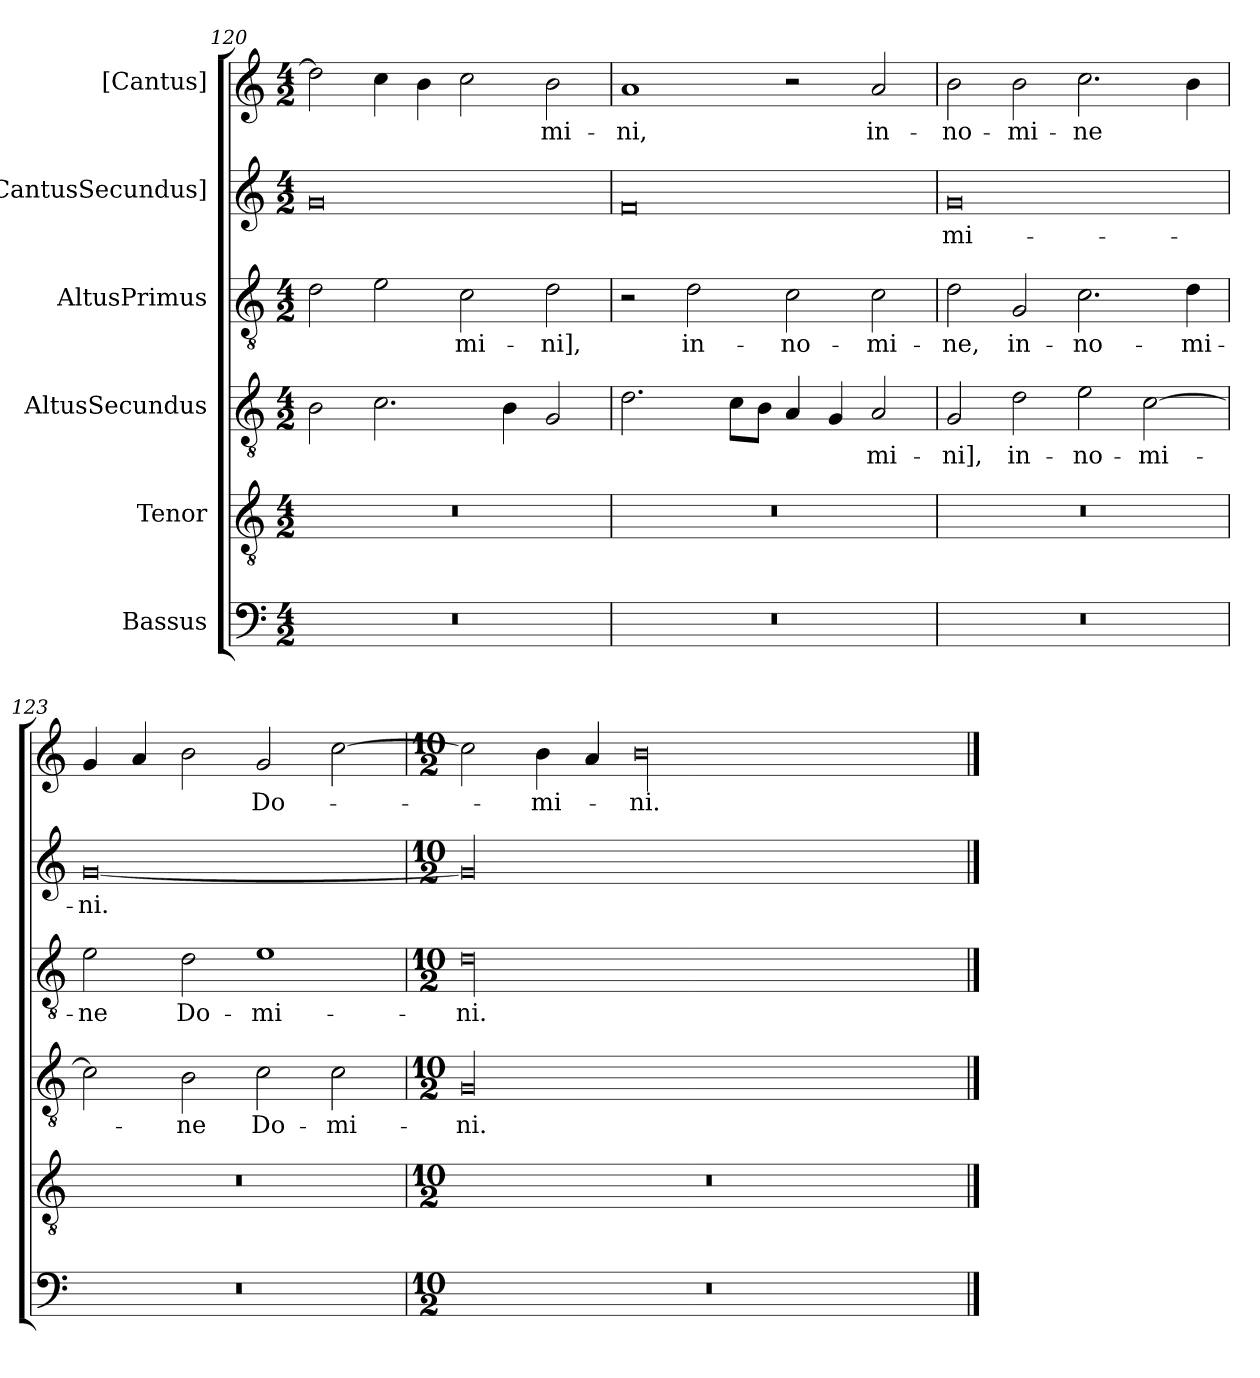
**kern	**kern	**kern	**text	**kern	**text	**kern	**text	**kern	**text
*part6	*part5	*part4	*part4	*part3	*part3	*part2	*part2	*part1	*part1
*staff6	*staff5	*staff4	*staff4	*staff3	*staff3	*staff2	*staff2	*staff1	*staff1
*I"Bassus	*I"Tenor	*I"AltusSecundus	*	*I"AltusPrimus	*	*I"[CantusSecundus]	*	*I"[Cantus]	*
*clefF4	*clefGv2	*clefGv2	*	*clefGv2	*	*clefG2	*	*clefG2	*
*k[]	*k[]	*k[]	*	*k[]	*	*k[]	*	*k[]	*
*M4/2	*M4/2	*M4/2	*	*M4/2	*	*M4/2	*	*M4/2	*
=120	=120	=120	=120	=120	=120	=120	=120	=120	=120
0r	0r	2B\	.	2d\	.	0g/	.	2dd\]	.
.	.	2.c\	.	2e\	.	.	.	4cc\	.
.	.	.	.	.	.	.	.	4b\	.
.	.	.	.	2c\	-mi-	.	.	2cc\	.
.	.	4B\	.	.	.	.	.	.	.
.	.	2G/	.	2d\	-ni],	.	.	2b\	-mi-
=121	=121	=121	=121	=121	=121	=121	=121	=121	=121
0r	0r	2.d\	.	2r	.	0f/	.	1a/	-ni,
.	.	.	.	2d\	in-	.	.	.	.
.	.	8c\L	.	.	.	.	.	.	.
.	.	8B\J	.	.	.	.	.	.	.
.	.	4A/	.	2c\	no-	.	.	2r	.
.	.	4G/	.	.	.	.	.	.	.
.	.	2A/	-mi-	2c\	-mi-	.	.	2a/	in-
=122	=122	=122	=122	=122	=122	=122	=122	=122	=122
0r	0r	2G/	-ni],	2d\	-ne,	0g/	-mi-	2b\	no-
.	.	2d\	in-	2G/	in-	.	.	2b\	-mi-
.	.	2e\	no-	2.c\	no-	.	.	2.cc\	-ne
.	.	[2c\	-mi-	.	.	.	.	.	.
.	.	.	.	4d\	-mi-	.	.	4b\	.
=123	=123	=123	=123	=123	=123	=123	=123	=123	=123
0r	0r	2c\]	.	2e\	-ne	[0g/	-ni.	4g/	.
.	.	.	.	.	.	.	.	4a/	.
.	.	2B\	-ne	2d\	Do-	.	.	2b\	.
.	.	2c\	Do-	1e\	-mi-	.	.	2g/	Do-
.	.	2c\	-mi-	.	.	.	.	[2cc\	.
=124	=124	=124	=124	=124	=124	=124	=124	=124	=124
*M10/2	*M10/2	*M10/2	*	*M10/2	*	*M10/2	*	*M10/2	*
1%5r	1%5r	00G/	-ni.	00d\	-ni.	00g/]	.	2cc\]	.
.	.	.	.	.	.	.	.	4b\	-mi-
.	.	.	.	.	.	.	.	4a/	.
.	.	.	.	.	.	.	.	00b\	-ni.
.	.	1ryy	.	1ryy	.	1ryy	.	.	.
==	==	==	==	==	==	==	==	==	==
*-	*-	*-	*-	*-	*-	*-	*-	*-	*-
